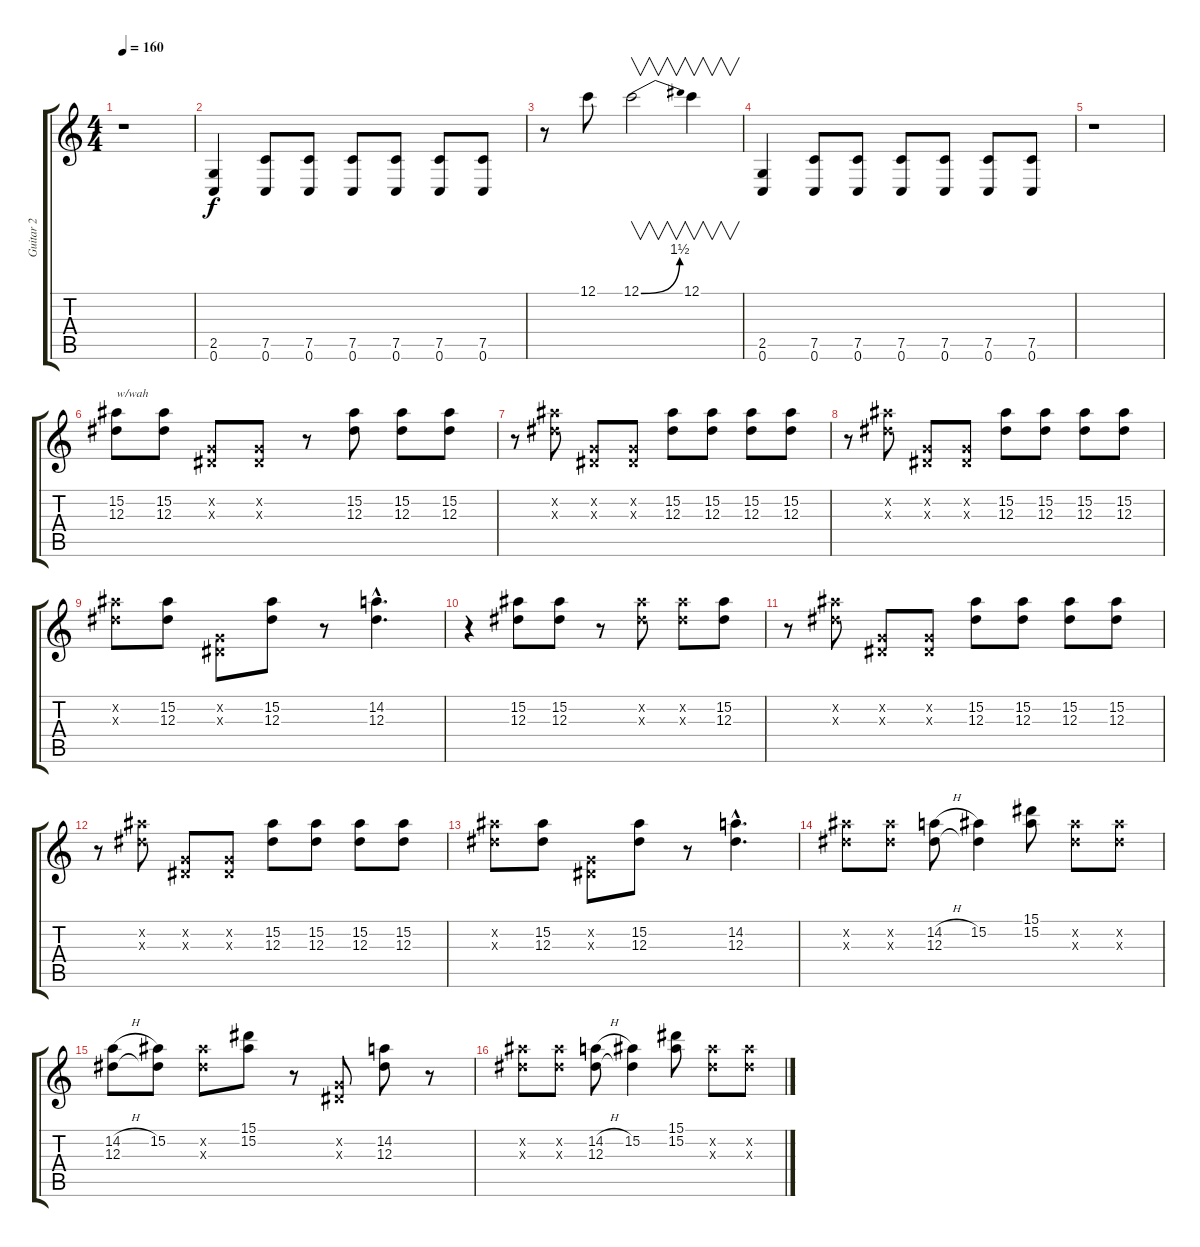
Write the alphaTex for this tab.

\track ("Guitar 2" "Guitar 2") {instrument overdrivenguitar}
\staff {score tabs}
\tuning (C4 G3 Eb3 Bb2 F2 C2) {hide}
\ts (4 4)
\tempo 160
\clef g2
\ks c
r.1{dy f} |
(2.5 0.6).4 (7.5 0.6).8 (7.5 0.6).8 (7.5 0.6).8 (7.5 0.6).8 (7.5 0.6).8 (7.5 0.6).8 |
r.8 12.1.8 12.1{be (bend 0 0 60 6)}.2{v} 12.1.4{v} |
(2.5 0.6).4 (7.5 0.6).8 (7.5 0.6).8 (7.5 0.6).8 (7.5 0.6).8 (7.5 0.6).8 (7.5 0.6).8 |
r.1 |
(15.2 12.3).8{txt "w/wah"} (15.2 12.3).8 (0.2{x} 0.3{x}).8 (0.2{x} 0.3{x}).8 r.8 (15.2 12.3).8 (15.2 12.3).8 (15.2 12.3).8 |
r.8 (15.2{x} 12.3{x}).8 (0.2{x} 0.3{x}).8 (0.2{x} 0.3{x}).8 (15.2 12.3).8 (15.2 12.3).8 (15.2 12.3).8 (15.2 12.3).8 |
r.8 (15.2{x} 12.3{x}).8 (0.2{x} 0.3{x}).8 (0.2{x} 0.3{x}).8 (15.2 12.3).8 (15.2 12.3).8 (15.2 12.3).8 (15.2 12.3).8 |
(15.2{x} 12.3{x}).8 (15.2 12.3).8 (0.2{x} 0.3{x}).8 (15.2 12.3).8 r.8 (14.2{hac} 12.3{hac}).4{d} |
r.4 (15.2 12.3).8 (15.2 12.3).8 r.8 (15.2{x} 12.3{x}).8 (15.2{x} 12.3{x}).8 (15.2 12.3).8 |
r.8 (15.2{x} 12.3{x}).8 (0.2{x} 0.3{x}).8 (0.2{x} 0.3{x}).8 (15.2 12.3).8 (15.2 12.3).8 (15.2 12.3).8 (15.2 12.3).8 |
r.8 (15.2{x} 12.3{x}).8 (0.2{x} 0.3{x}).8 (0.2{x} 0.3{x}).8 (15.2 12.3).8 (15.2 12.3).8 (15.2 12.3).8 (15.2 12.3).8 |
(15.2{x} 12.3{x}).8 (15.2 12.3).8 (0.2{x} 0.3{x}).8 (15.2 12.3).8 r.8 (14.2{hac} 12.3{hac}).4{d} |
(15.2{x} 12.3{x}).8 (15.2{x} 12.3{x}).8 (14.2{h} 12.3).8 (15.2 12.3{t}).4 (15.1 15.2).8 (15.2{x} 12.3{x}).8 (15.2{x} 12.3{x}).8 |
(14.2{h} 12.3).8 (15.2 12.3{t}).8 (15.2{x} 12.3{x}).8 (15.1 15.2).8 r.8 (0.2{x} 0.3{x}).8 (14.2 12.3).8 r.8 |
(15.2{x} 12.3{x}).8 (15.2{x} 12.3{x}).8 (14.2{h} 12.3).8 (15.2 12.3{t}).4 (15.1 15.2).8 (15.2{x} 12.3{x}).8 (15.2{x} 12.3{x}).8
